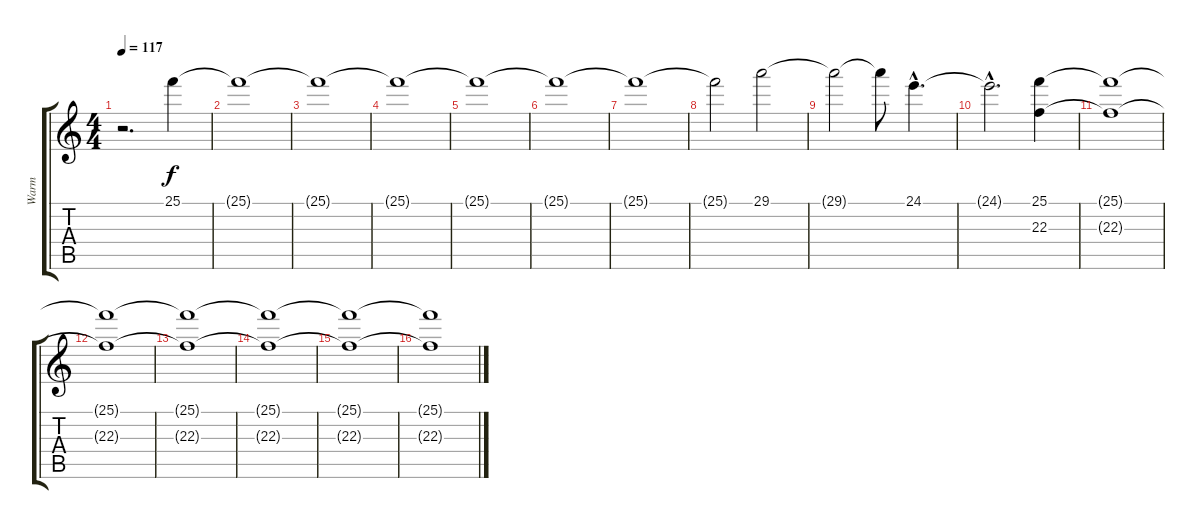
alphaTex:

\track ("Warm" "Warm") {instrument pad2warm}
\staff {score tabs}
\tuning (E4 B3 G3 D3 A2 E2) {hide}
\ts (4 4)
\tempo 117
\clef g2
\ks c
r.2{d dy f instrument pad2warm} 25.1.4 |
25.1{t}.1 |
25.1{t}.1 |
25.1{t}.1 |
25.1{t}.1 |
25.1{t}.1 |
25.1{t}.1 |
25.1{t}.2 29.1.2 |
29.1{t}.2 29.1{t}.8 24.1{hac}.4{d} |
24.1{hac t}.2{d} (25.1 22.3).4 |
(25.1{t} 22.3{t}).1 |
(25.1{t} 22.3{t}).1 |
(25.1{t} 22.3{t}).1 |
(25.1{t} 22.3{t}).1 |
(25.1{t} 22.3{t}).1 |
(25.1{t} 22.3{t}).1
